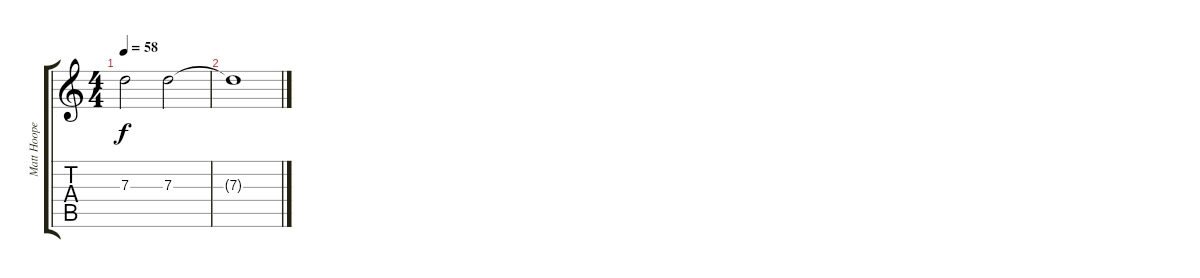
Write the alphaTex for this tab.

\track ("Matt Hoopes - Electric Guitar" "Matt Hoope") {instrument distortionguitar}
\staff {score tabs}
\tuning (E4 B3 G3 D3 A2 E2) {hide}
\ts (4 4)
\tempo 58
\clef g2
\ks c
7.3.2{dy f} 7.3.2 |
7.3{t}.1
